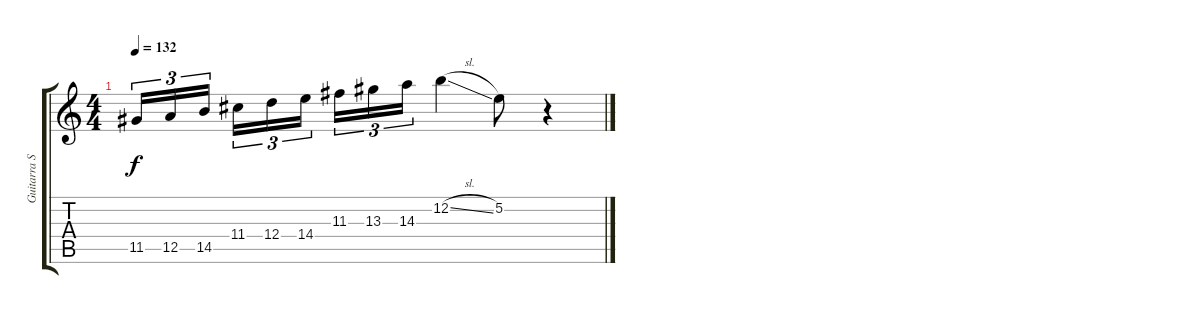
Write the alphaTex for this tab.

\track ("Guitarra Solista 2" "Guitarra S") {instrument overdrivenguitar}
\staff {score tabs}
\tuning (E4 B3 G3 D3 A2 E2) {hide}
\ts (4 4)
\tempo 132
\clef g2
\ks c
11.5.16{tu (3 2) dy f balance 16} 12.5.16{tu (3 2)} 14.5.16{tu (3 2) beam splitsecondary} 11.4.16{tu (3 2)} 12.4.16{tu (3 2)} 14.4.16{tu (3 2)} 11.3.16{tu (3 2)} 13.3.16{tu (3 2)} 14.3.16{tu (3 2)} 12.2{sl}.4 5.2.8 r.4
